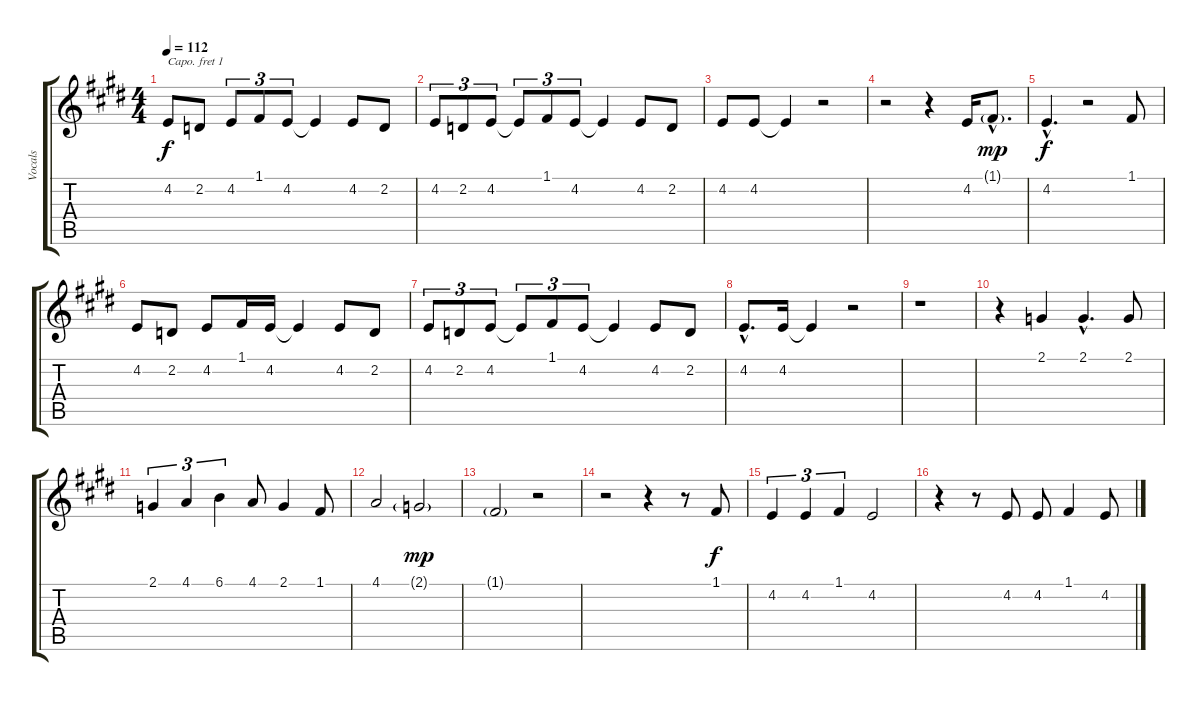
\track ("Vocals" "Vocals") {instrument lead8bassandlead}
\staff {score tabs}
\capo 1
\tuning (E4 B3 G3 D3 A2 E2) {hide}
\ts (4 4)
\tempo 112
\clef g2
\ks e
4.2.8{dy f} 2.2.8 4.2.8{tu (3 2)} 1.1.8{tu (3 2)} 4.2.8{tu (3 2)} 4.2{t}.4 4.2.8 2.2.8 |
4.2.8{tu (3 2)} 2.2.8{tu (3 2)} 4.2.8{tu (3 2)} 4.2{t}.8{tu (3 2)} 1.1.8{tu (3 2)} 4.2.8{tu (3 2)} 4.2{t}.4 4.2.8 2.2.8 |
4.2.8 4.2.8 4.2{t}.4 r.2 |
r.2 r.4 4.2.16 1.1{g hac}.8{d dy mp} |
4.2{hac}.4{d dy f} r.2 1.1.8 |
4.2.8 2.2.8 4.2.8 1.1.16 4.2.16 4.2{t}.4 4.2.8 2.2.8 |
4.2.8{tu (3 2)} 2.2.8{tu (3 2)} 4.2.8{tu (3 2)} 4.2{t}.8{tu (3 2)} 1.1.8{tu (3 2)} 4.2.8{tu (3 2)} 4.2{t}.4 4.2.8 2.2.8 |
4.2{hac}.8{d} 4.2.16 4.2{t}.4 r.2 |
r.1 |
r.4 2.1.4 2.1{hac}.4{d} 2.1.8 |
2.1.4{tu (3 2)} 4.1.4{tu (3 2)} 6.1.4{tu (3 2)} 4.1.8 2.1.4 1.1.8 |
4.1.2 2.1{g}.2{dy mp} |
1.1{g}.2 r.2 |
r.2 r.4 r.8 1.1.8{dy f} |
4.2.4{tu (3 2)} 4.2.4{tu (3 2)} 1.1.4{tu (3 2)} 4.2.2 |
r.4 r.8 4.2.8 4.2.8 1.1.4 4.2.8
